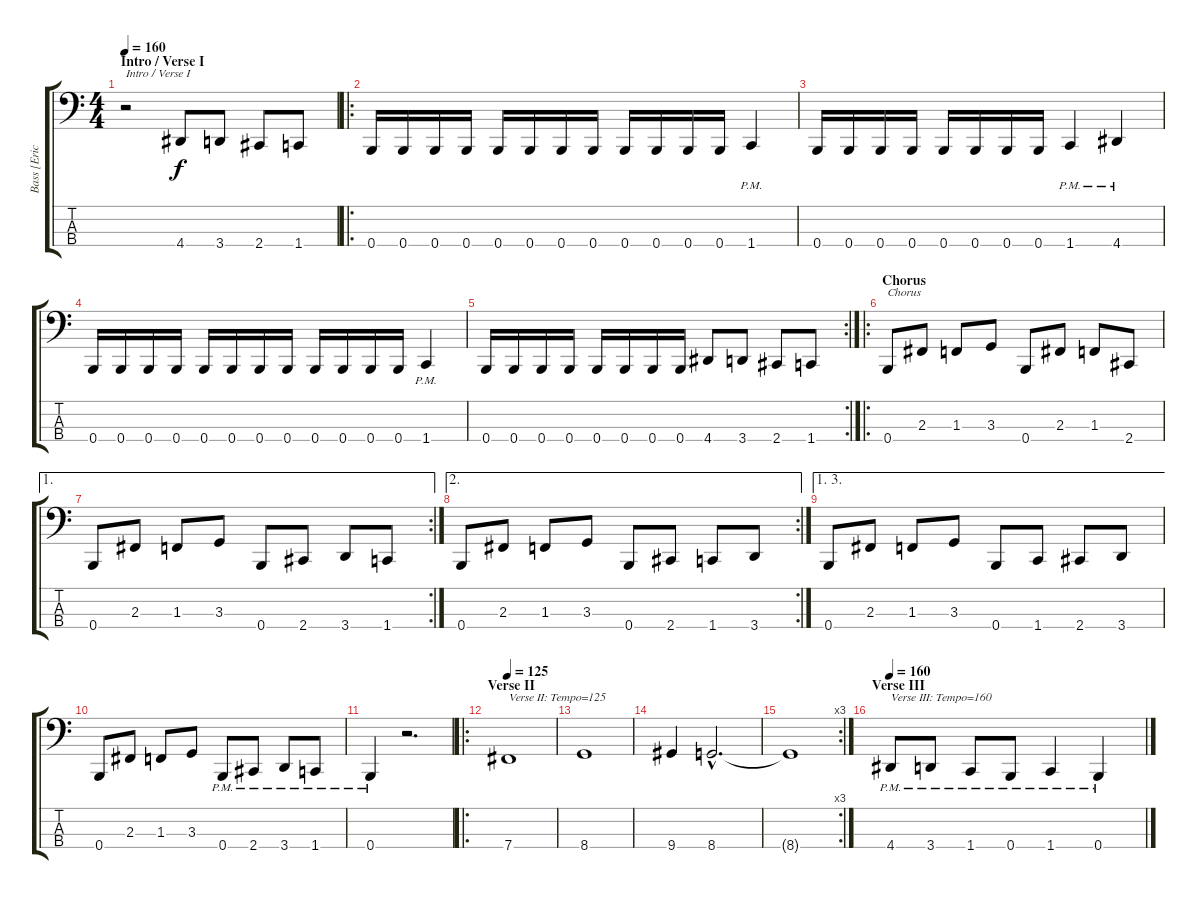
\track ("Bass [Eric Langlois]" "Bass [Eric") {instrument electricbasspick}
\staff {score tabs}
\tuning (D2 A1 E1 B0) {hide}
\ts (4 4)
\section ("" "Intro / Verse I")
\tempo 160
\clef f4
\ks c
r.2{txt "Intro / Verse I" dy f instrument electricbasspick} 4.4.8 3.4.8 2.4.8 1.4.8 |
\ro
0.4.16 0.4.16 0.4.16 0.4.16 0.4.16 0.4.16 0.4.16 0.4.16 0.4.16 0.4.16 0.4.16 0.4.16 1.4{pm}.4 |
0.4.16 0.4.16 0.4.16 0.4.16 0.4.16 0.4.16 0.4.16 0.4.16 1.4{pm}.4 4.4{pm}.4 |
0.4.16 0.4.16 0.4.16 0.4.16 0.4.16 0.4.16 0.4.16 0.4.16 0.4.16 0.4.16 0.4.16 0.4.16 1.4{pm}.4 |
\rc 2
0.4.16 0.4.16 0.4.16 0.4.16 0.4.16 0.4.16 0.4.16 0.4.16 4.4.8 3.4.8 2.4.8 1.4.8 |
\ro
\section ("" "Chorus")
0.4.8{txt "Chorus"} 2.3.8 1.3.8 3.3.8 0.4.8 2.3.8 1.3.8 2.4.8 |
\ae 1
\rc 2
0.4.8 2.3.8 1.3.8 3.3.8 0.4.8 2.4.8 3.4.8 1.4.8 |
\ae 2
\rc 2
0.4.8 2.3.8 1.3.8 3.3.8 0.4.8 2.4.8 1.4.8 3.4.8 |
\ae (1 3)
0.4.8 2.3.8 1.3.8 3.3.8 0.4.8 1.4.8 2.4.8 3.4.8 |
0.4.8 2.3.8 1.3.8 3.3.8 0.4{pm}.8 2.4{pm}.8 3.4{pm}.8 1.4{pm}.8 |
0.4{pm}.4 r.2{d} |
\ro
\section ("" "Verse II")
\tempo 125
7.4.1{txt "Verse II: Tempo=125"} |
8.4.1 |
9.4.4 8.4{hac}.2{d} |
\rc 3
8.4{t}.1 |
\section ("" "Verse III")
\tempo 160
4.4{pm}.8{txt "Verse III: Tempo=160"} 3.4{pm}.8 1.4{pm}.8 0.4{pm}.8 1.4{pm}.4 0.4{pm}.4
